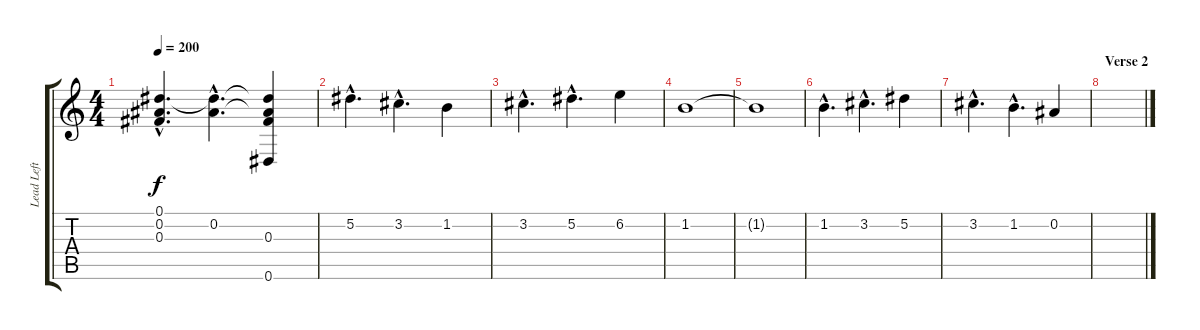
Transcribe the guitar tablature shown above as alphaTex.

\track ("Lead Left" "Lead Left") {instrument distortionguitar}
\staff {score tabs}
\tuning (Eb4 Bb3 Gb3 Db3 Ab2 Eb2) {hide}
\ts (4 4)
\tempo 200
\clef g2
\ks c
(0.1{hac} 0.2{hac t} 0.3{hac t}).4{d dy f} (0.1{hac t} 0.2{hac}).4{d} (0.1{t} 0.2{t} 0.3 0.6{t}).4 |
5.2{hac}.4{d} 3.2{hac}.4{d} 1.2.4 |
3.2{hac}.4{d} 5.2{hac}.4{d} 6.2.4 |
1.2.1 |
1.2{t}.1 |
1.2{hac}.4{d} 3.2{hac}.4{d} 5.2.4 |
3.2{hac}.4{d} 1.2{hac}.4{d} 0.2.4 |
\section ("" "Verse 2")
